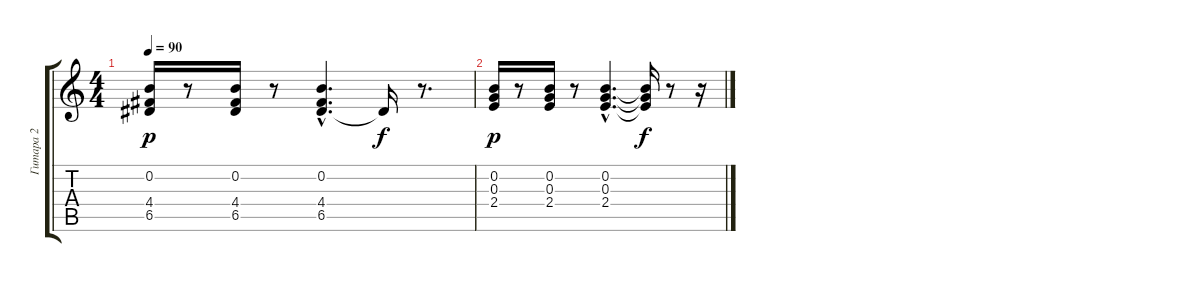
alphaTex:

\track ("Гитара 2" "Гитара 2") {instrument acousticguitarsteel}
\staff {score tabs}
\tuning (E4 B3 G3 D3 A2 E2) {hide}
\ts (4 4)
\tempo 90
\clef g2
\ks c
(0.2 4.4 6.5).16{dy p volume 5} r.8 (0.2 4.4 6.5).16{volume 4} r.8 (0.2{hac} 4.4{hac} 6.5{hac}).4{d volume 4} 6.5{t}.16{dy f} r.8{d} |
(0.2 0.3 2.4).16{dy p volume 2} r.8 (0.2 0.3 2.4).16{volume 2} r.8 (0.2{hac} 0.3{hac} 2.4{hac}).4{d volume 1} (0.2{t} 0.3{t} 2.4{t}).16{dy f} r.8 r.16
